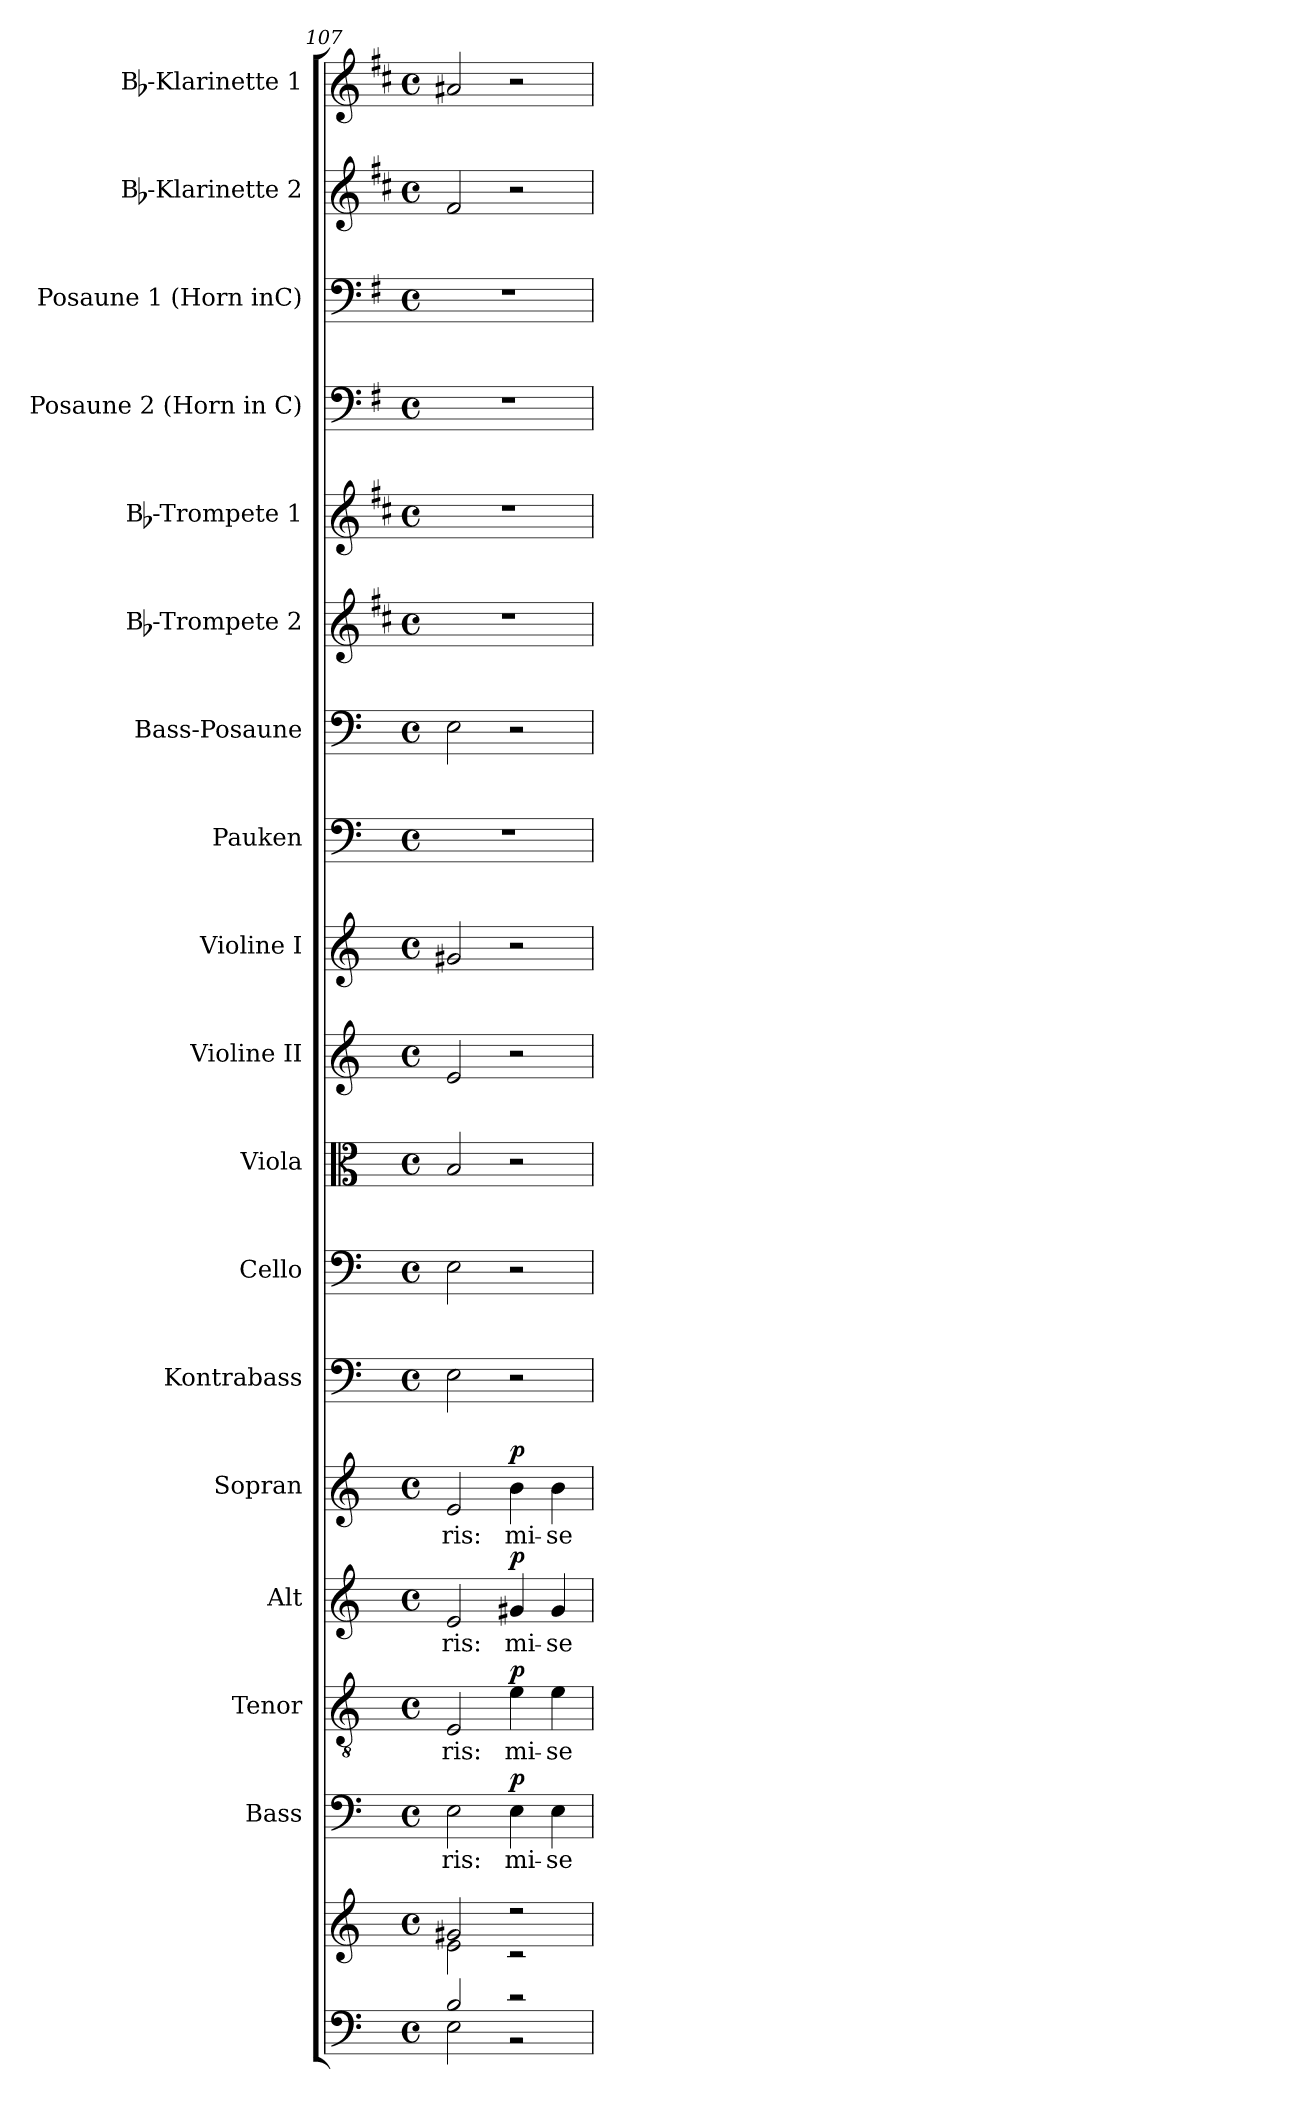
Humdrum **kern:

**kern	**kern	**kern	**text	**dynam	**kern	**text	**dynam	**kern	**text	**dynam	**kern	**text	**dynam	**kern	**kern	**kern	**kern	**kern	**kern	**kern	**kern	**kern	**kern	**kern	**kern	**kern
*part18	*part18	*part17	*part17	*part17	*part16	*part16	*part16	*part15	*part15	*part15	*part14	*part14	*part14	*part13	*part12	*part11	*part10	*part9	*part8	*part7	*part6	*part5	*part4	*part3	*part2	*part1
*staff19	*staff18	*staff17	*staff17	*staff17	*staff16	*staff16	*staff16	*staff15	*staff15	*staff15	*staff14	*staff14	*staff14	*staff13	*staff12	*staff11	*staff10	*staff9	*staff8	*staff7	*staff6	*staff5	*staff4	*staff3	*staff2	*staff1
*	*	*I"Bass	*	*	*I"Tenor	*	*	*I"Alt	*	*	*I"Sopran	*	*	*I"Kontrabass	*I"Cello	*I"Viola	*I"Violine II	*I"Violine I	*I"Pauken	*I"Bass-Posaune	*I"Bb-Trompete 2	*I"Bb-Trompete 1	*I"Posaune 2 (Horn in C)	*I"Posaune 1 (Horn inC)	*I"Bb-Klarinette 2	*I"Bb-Klarinette 1
*	*	*I'B.	*	*	*I'T.	*	*	*I'A.	*	*	*I'S.	*	*	*I'Kb.	*	*I'Vla.	*I'Vl. II	*I'Vl. I	*I'Pk.	*I'B-Pos.	*I'Bb Trp. 2	*I'Bb Trp. 1	*I'Pos. 2	*I'Pos. 1	*I'Bb Kl. 2	*I'Bb Kl. 1
*clefF4	*clefG2	*clefF4	*	*	*clefGv2	*	*	*clefG2	*	*	*clefG2	*	*	*clefF4	*clefF4	*clefC3	*clefG2	*clefG2	*clefF4	*clefF4	*clefG2	*clefG2	*clefF4	*clefF4	*clefG2	*clefG2
*	*	*	*	*	*	*	*	*	*	*	*	*	*	*ITrd7c12	*	*	*	*	*	*	*ITrd1c2	*ITrd1c2	*ITrd4c7	*ITrd4c7	*ITrd1c2	*ITrd1c2
*k[]	*k[]	*k[]	*	*	*k[]	*	*	*k[]	*	*	*k[]	*	*	*k[]	*k[]	*k[]	*k[]	*k[]	*k[]	*k[]	*k[]	*k[]	*k[]	*k[]	*k[]	*k[]
*C:	*C:	*C:	*	*	*C:	*	*	*C:	*	*	*C:	*	*	*C:	*C:	*C:	*C:	*C:	*C:	*C:	*C:	*C:	*C:	*C:	*C:	*C:
*M4/4	*M4/4	*M4/4	*	*	*M4/4	*	*	*M4/4	*	*	*M4/4	*	*	*M4/4	*M4/4	*M4/4	*M4/4	*M4/4	*M4/4	*M4/4	*M4/4	*M4/4	*M4/4	*M4/4	*M4/4	*M4/4
*met(c)	*met(c)	*met(c)	*	*	*met(c)	*	*	*met(c)	*	*	*met(c)	*	*	*met(c)	*met(c)	*met(c)	*met(c)	*met(c)	*met(c)	*met(c)	*met(c)	*met(c)	*met(c)	*met(c)	*met(c)	*met(c)
=107	=107	=107	=107	=107	=107	=107	=107	=107	=107	=107	=107	=107	=107	=107	=107	=107	=107	=107	=107	=107	=107	=107	=107	=107	=107	=107
*^	*^	*	*	*	*	*	*	*	*	*	*	*	*	*	*	*	*	*	*	*	*	*	*	*	*	*
!	!	!	!	!	!LO:LY:b	!	!	!LO:LY:b	!	!	!LO:LY:b	!	!	!LO:LY:b	!	!	!	!	!	!	!	!	!	!	!	!	!	!
2B/	2E\	2g#X/	2e\	2E\	-ris:	.	2E/	-ris:	.	2e/	-ris:	.	2e/	-ris:	.	2EE\	2E\	2B/	2e/	2g#X/	1r	2E\	1r	1r	1r	1r	2e/	2g#X/
!	!	!	!	!	!LO:LY:b	!LO:DY:a	!	!LO:LY:b	!LO:DY:a	!	!LO:LY:b	!LO:DY:a	!	!LO:LY:b	!LO:DY:a	!	!	!	!	!	!	!	!	!	!	!	!	!
2r	2r	2r	2r	4E\	mi-	p	4e\	mi-	p	4g#X/	mi-	p	4b\	mi-	p	2r	2r	2r	2r	2r	.	2r	.	.	.	.	2r	2r
!	!	!	!	!	!LO:LY:b	!	!	!LO:LY:b	!	!	!LO:LY:b	!	!	!LO:LY:b	!	!	!	!	!	!	!	!	!	!	!	!	!	!
.	.	.	.	4E\	-se-	.	4e\	-se-	.	4g#/	-se-	.	4b\	-se-	.	.	.	.	.	.	.	.	.	.	.	.	.	.
*v	*v	*	*	*	*	*	*	*	*	*	*	*	*	*	*	*	*	*	*	*	*	*	*	*	*	*	*	*
*	*v	*v	*	*	*	*	*	*	*	*	*	*	*	*	*	*	*	*	*	*	*	*	*	*	*	*	*
=	=	=	=	=	=	=	=	=	=	=	=	=	=	=	=	=	=	=	=	=	=	=	=	=	=	=
*-	*-	*-	*-	*-	*-	*-	*-	*-	*-	*-	*-	*-	*-	*-	*-	*-	*-	*-	*-	*-	*-	*-	*-	*-	*-	*-
